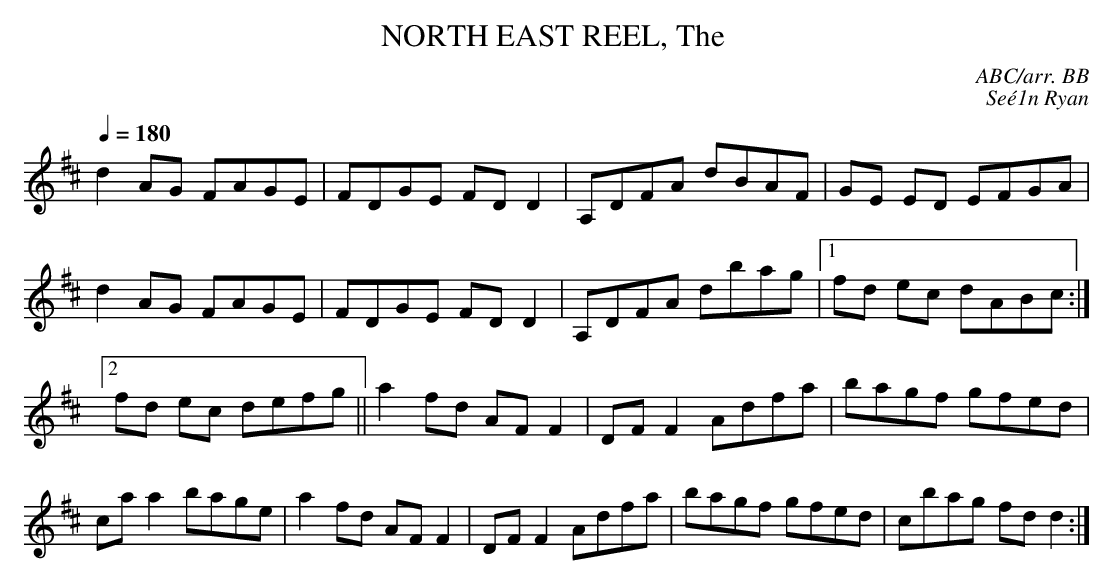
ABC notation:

X:1
T:NORTH EAST REEL, The \
C:ABC/arr. BB\
C:Se\'e1n Ryan\
Q:1/4=180\
L:1/8\
M:C\
K:D\
d2AG FAGE|FDGE FDD2|A,DFA dBAF|GE ED EFGA|\
d2AG FAGE|FDGE FDD2|A,DFA dbag|1 fd ec dABc:|\\
[2 fd ec defg||\
a2fd AFF2|DFF2 Adfa|bagf gfed|caa2 bage|\
a2fd AFF2|DFF2 Adfa|bagf gfed|cbag fdd2:|\
\
\
